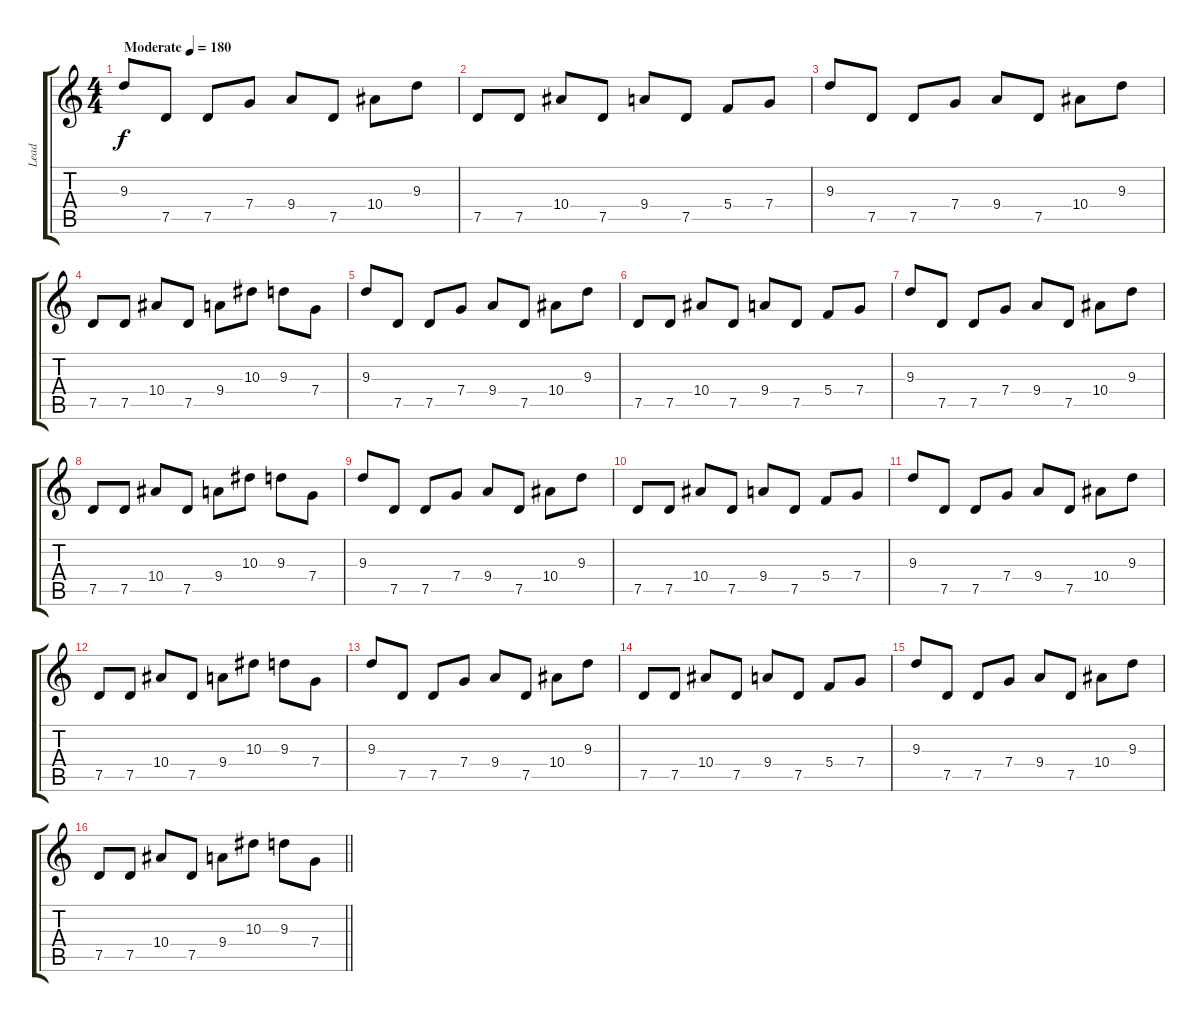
\track ("Lead" "Lead") {instrument distortionguitar}
\staff {score tabs}
\tuning (D4 A3 F3 C3 G2 D2) {hide}
\ts (4 4)
\tempo (180 "Moderate")
\clef g2
\ks c
9.3.8{dy f instrument distortionguitar} 7.5.8 7.5.8 7.4.8 9.4.8 7.5.8 10.4.8 9.3.8 |
7.5.8 7.5.8 10.4.8 7.5.8 9.4.8 7.5.8 5.4.8 7.4.8 |
9.3.8 7.5.8 7.5.8 7.4.8 9.4.8 7.5.8 10.4.8 9.3.8 |
7.5.8 7.5.8 10.4.8 7.5.8 9.4.8 10.3.8 9.3.8 7.4.8 |
9.3.8 7.5.8 7.5.8 7.4.8 9.4.8 7.5.8 10.4.8 9.3.8 |
7.5.8 7.5.8 10.4.8 7.5.8 9.4.8 7.5.8 5.4.8 7.4.8 |
9.3.8 7.5.8 7.5.8 7.4.8 9.4.8 7.5.8 10.4.8 9.3.8 |
7.5.8 7.5.8 10.4.8 7.5.8 9.4.8 10.3.8 9.3.8 7.4.8 |
9.3.8 7.5.8 7.5.8 7.4.8 9.4.8 7.5.8 10.4.8 9.3.8 |
7.5.8 7.5.8 10.4.8 7.5.8 9.4.8 7.5.8 5.4.8 7.4.8 |
9.3.8 7.5.8 7.5.8 7.4.8 9.4.8 7.5.8 10.4.8 9.3.8 |
7.5.8 7.5.8 10.4.8 7.5.8 9.4.8 10.3.8 9.3.8 7.4.8 |
9.3.8 7.5.8 7.5.8 7.4.8 9.4.8 7.5.8 10.4.8 9.3.8 |
7.5.8 7.5.8 10.4.8 7.5.8 9.4.8 7.5.8 5.4.8 7.4.8 |
9.3.8 7.5.8 7.5.8 7.4.8 9.4.8 7.5.8 10.4.8 9.3.8 |
\barLineRight lightlight
7.5.8 7.5.8 10.4.8 7.5.8 9.4.8 10.3.8 9.3.8 7.4.8
